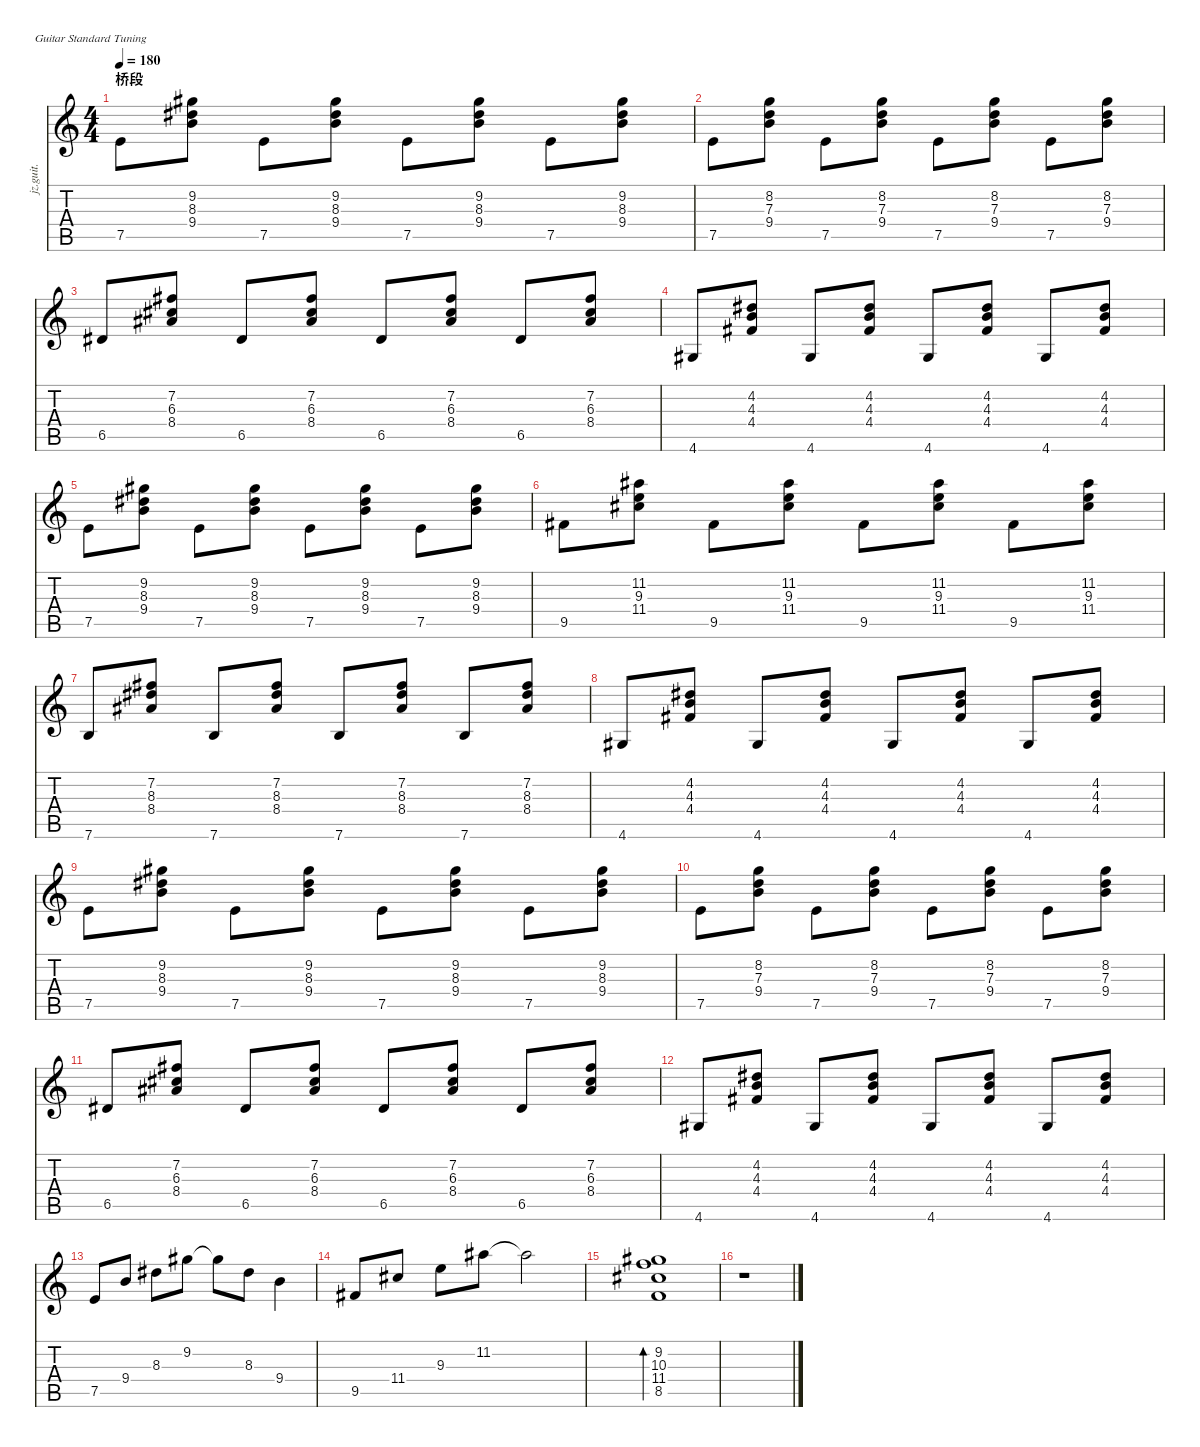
\defaultSystemsLayout 4
\hideDynamics
\bracketExtendMode nobrackets
\otherSystemsTrackNameOrientation horizontal
\track ("音轨 1" "jz.guit.") {instrument electricguitarjazz}
\staff {score tabs}
\tuning (E4 B3 G3 D3 A2 E2)
\ts (4 4)
\section ("" "桥段")
\tempo 180
\clef g2
\ks c
7.5.8{dy f} (9.2 8.3 9.4).8 7.5.8 (9.2 8.3 9.4).8 7.5.8 (9.2 8.3 9.4).8 7.5.8 (9.2 8.3 9.4).8 |
7.5.8 (8.2 7.3 9.4).8 7.5.8 (8.2 7.3 9.4).8 7.5.8 (8.2 7.3 9.4).8 7.5.8 (8.2 7.3 9.4).8 |
6.5.8 (7.2 6.3 8.4).8 6.5.8 (7.2 6.3 8.4).8 6.5.8 (7.2 6.3 8.4).8 6.5.8 (7.2 6.3 8.4).8 |
4.6.8 (4.2 4.3 4.4).8 4.6.8 (4.2 4.3 4.4).8 4.6.8 (4.2 4.3 4.4).8 4.6.8 (4.2 4.3 4.4).8 |
7.5.8 (9.2 8.3 9.4).8 7.5.8 (9.2 8.3 9.4).8 7.5.8 (9.2 8.3 9.4).8 7.5.8 (9.2 8.3 9.4).8 |
9.5.8 (11.2 9.3 11.4).8 9.5.8 (11.2 9.3 11.4).8 9.5.8 (11.2 9.3 11.4).8 9.5.8 (11.2 9.3 11.4).8 |
7.6.8 (7.2 8.3 8.4).8 7.6.8 (7.2 8.3 8.4).8 7.6.8 (7.2 8.3 8.4).8 7.6.8 (7.2 8.3 8.4).8 |
4.6.8 (4.2 4.3 4.4).8 4.6.8 (4.2 4.3 4.4).8 4.6.8 (4.2 4.3 4.4).8 4.6.8 (4.2 4.3 4.4).8 |
7.5.8 (9.2 8.3 9.4).8 7.5.8 (9.2 8.3 9.4).8 7.5.8 (9.2 8.3 9.4).8 7.5.8 (9.2 8.3 9.4).8 |
7.5.8 (8.2 7.3 9.4).8 7.5.8 (8.2 7.3 9.4).8 7.5.8 (8.2 7.3 9.4).8 7.5.8 (8.2 7.3 9.4).8 |
6.5.8 (7.2 6.3 8.4).8 6.5.8 (7.2 6.3 8.4).8 6.5.8 (7.2 6.3 8.4).8 6.5.8 (7.2 6.3 8.4).8 |
4.6.8 (4.2 4.3 4.4).8 4.6.8 (4.2 4.3 4.4).8 4.6.8 (4.2 4.3 4.4).8 4.6.8 (4.2 4.3 4.4).8 |
7.5.8 9.4.8 8.3.8 9.2.8 9.2{t}.8 8.3.8 9.4.4 |
9.5.8 11.4.8 9.3.8 11.2.8 11.2{t}.2 |
(9.2 10.3 11.4 8.5).1{bd 60} |
r.1
